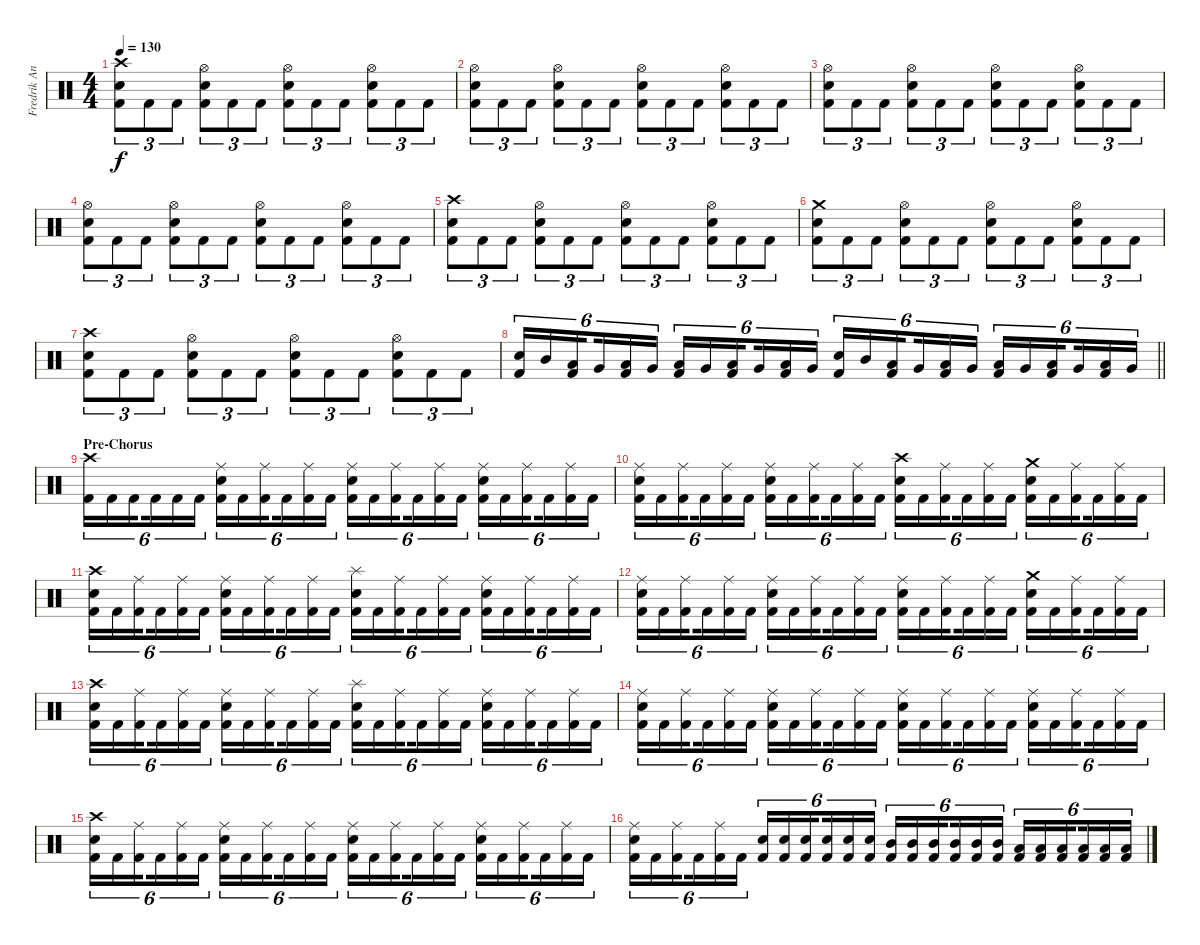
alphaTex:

\track ("Fredrik Andersson" "Fredrik An") {instrument percussion}
\staff {score}
\articulation defaults
\ts (4 4)
\tempo 130
\clef neutral
\ks c
("Crash high (hit)" "Electric Snare (hit)" "Kick (hit) 2").8{tu (3 2) dy f} "Kick (hit) 2".8{tu (3 2)} "Kick (hit) 2".8{tu (3 2)} ("Hi-Hat (open)" "Electric Snare (hit)" "Kick (hit) 2").8{tu (3 2)} "Kick (hit) 2".8{tu (3 2)} "Kick (hit) 2".8{tu (3 2)} ("Hi-Hat (open)" "Electric Snare (hit)" "Kick (hit) 2").8{tu (3 2)} "Kick (hit) 2".8{tu (3 2)} "Kick (hit) 2".8{tu (3 2)} ("Hi-Hat (open)" "Electric Snare (hit)" "Kick (hit) 2").8{tu (3 2)} "Kick (hit) 2".8{tu (3 2)} "Kick (hit) 2".8{tu (3 2)} |
("Hi-Hat (open)" "Electric Snare (hit)" "Kick (hit) 2").8{tu (3 2)} "Kick (hit) 2".8{tu (3 2)} "Kick (hit) 2".8{tu (3 2)} ("Hi-Hat (open)" "Electric Snare (hit)" "Kick (hit) 2").8{tu (3 2)} "Kick (hit) 2".8{tu (3 2)} "Kick (hit) 2".8{tu (3 2)} ("Hi-Hat (open)" "Electric Snare (hit)" "Kick (hit) 2").8{tu (3 2)} "Kick (hit) 2".8{tu (3 2)} "Kick (hit) 2".8{tu (3 2)} ("Hi-Hat (open)" "Electric Snare (hit)" "Kick (hit) 2").8{tu (3 2)} "Kick (hit) 2".8{tu (3 2)} "Kick (hit) 2".8{tu (3 2)} |
("Hi-Hat (open)" "Electric Snare (hit)" "Kick (hit) 2").8{tu (3 2)} "Kick (hit) 2".8{tu (3 2)} "Kick (hit) 2".8{tu (3 2)} ("Hi-Hat (open)" "Electric Snare (hit)" "Kick (hit) 2").8{tu (3 2)} "Kick (hit) 2".8{tu (3 2)} "Kick (hit) 2".8{tu (3 2)} ("Hi-Hat (open)" "Electric Snare (hit)" "Kick (hit) 2").8{tu (3 2)} "Kick (hit) 2".8{tu (3 2)} "Kick (hit) 2".8{tu (3 2)} ("Hi-Hat (open)" "Electric Snare (hit)" "Kick (hit) 2").8{tu (3 2)} "Kick (hit) 2".8{tu (3 2)} "Kick (hit) 2".8{tu (3 2)} |
("Hi-Hat (open)" "Electric Snare (hit)" "Kick (hit) 2").8{tu (3 2)} "Kick (hit) 2".8{tu (3 2)} "Kick (hit) 2".8{tu (3 2)} ("Hi-Hat (open)" "Electric Snare (hit)" "Kick (hit) 2").8{tu (3 2)} "Kick (hit) 2".8{tu (3 2)} "Kick (hit) 2".8{tu (3 2)} ("Hi-Hat (open)" "Electric Snare (hit)" "Kick (hit) 2").8{tu (3 2)} "Kick (hit) 2".8{tu (3 2)} "Kick (hit) 2".8{tu (3 2)} ("Hi-Hat (open)" "Electric Snare (hit)" "Kick (hit) 2").8{tu (3 2)} "Kick (hit) 2".8{tu (3 2)} "Kick (hit) 2".8{tu (3 2)} |
("Crash high (hit)" "Electric Snare (hit)" "Kick (hit) 2").8{tu (3 2)} "Kick (hit) 2".8{tu (3 2)} "Kick (hit) 2".8{tu (3 2)} ("Hi-Hat (open)" "Electric Snare (hit)" "Kick (hit) 2").8{tu (3 2)} "Kick (hit) 2".8{tu (3 2)} "Kick (hit) 2".8{tu (3 2)} ("Hi-Hat (open)" "Electric Snare (hit)" "Kick (hit) 2").8{tu (3 2)} "Kick (hit) 2".8{tu (3 2)} "Kick (hit) 2".8{tu (3 2)} ("Hi-Hat (open)" "Electric Snare (hit)" "Kick (hit) 2").8{tu (3 2)} "Kick (hit) 2".8{tu (3 2)} "Kick (hit) 2".8{tu (3 2)} |
("Crash medium (hit)" "Electric Snare (hit)" "Kick (hit) 2").8{tu (3 2)} "Kick (hit) 2".8{tu (3 2)} "Kick (hit) 2".8{tu (3 2)} ("Hi-Hat (open)" "Electric Snare (hit)" "Kick (hit) 2").8{tu (3 2)} "Kick (hit) 2".8{tu (3 2)} "Kick (hit) 2".8{tu (3 2)} ("Hi-Hat (open)" "Electric Snare (hit)" "Kick (hit) 2").8{tu (3 2)} "Kick (hit) 2".8{tu (3 2)} "Kick (hit) 2".8{tu (3 2)} ("Hi-Hat (open)" "Electric Snare (hit)" "Kick (hit) 2").8{tu (3 2)} "Kick (hit) 2".8{tu (3 2)} "Kick (hit) 2".8{tu (3 2)} |
("Crash high (hit)" "Electric Snare (hit)" "Kick (hit) 2").8{tu (3 2)} "Kick (hit) 2".8{tu (3 2)} "Kick (hit) 2".8{tu (3 2)} ("Hi-Hat (open)" "Electric Snare (hit)" "Kick (hit) 2").8{tu (3 2)} "Kick (hit) 2".8{tu (3 2)} "Kick (hit) 2".8{tu (3 2)} ("Hi-Hat (open)" "Electric Snare (hit)" "Kick (hit) 2").8{tu (3 2)} "Kick (hit) 2".8{tu (3 2)} "Kick (hit) 2".8{tu (3 2)} ("Hi-Hat (open)" "Electric Snare (hit)" "Kick (hit) 2").8{tu (3 2)} "Kick (hit) 2".8{tu (3 2)} "Kick (hit) 2".8{tu (3 2)} |
\barLineRight lightlight
("Electric Snare (hit)" "Kick (hit) 2").16{tu (6 4)} "Mid Tom (hit)".16{tu (6 4)} ("Low Tom (hit)" "Kick (hit) 2").16{tu (6 4) beam splitsecondary} "Very Low Tom (hit)".16{tu (6 4)} ("Low Floor Tom (hit)" "Kick (hit) 2").16{tu (6 4)} "Very Low Tom (hit)".16{tu (6 4)} ("Low Tom (hit)" "Kick (hit) 2").16{tu (6 4)} "Very Low Tom (hit)".16{tu (6 4)} ("Low Tom (hit)" "Kick (hit) 2").16{tu (6 4) beam splitsecondary} "Very Low Tom (hit)".16{tu (6 4)} ("Low Floor Tom (hit)" "Kick (hit) 2").16{tu (6 4)} "Very Low Tom (hit)".16{tu (6 4)} ("Electric Snare (hit)" "Kick (hit) 2").16{tu (6 4)} "Mid Tom (hit)".16{tu (6 4)} ("Low Tom (hit)" "Kick (hit) 2").16{tu (6 4) beam splitsecondary} "Very Low Tom (hit)".16{tu (6 4)} ("Low Floor Tom (hit)" "Kick (hit) 2").16{tu (6 4)} "Very Low Tom (hit)".16{tu (6 4)} ("Low Tom (hit)" "Kick (hit) 2").16{tu (6 4)} "Very Low Tom (hit)".16{tu (6 4)} ("Low Tom (hit)" "Kick (hit) 2").16{tu (6 4) beam splitsecondary} "Very Low Tom (hit)".16{tu (6 4)} ("Low Floor Tom (hit)" "Kick (hit) 2").16{tu (6 4)} "Very Low Tom (hit)".16{tu (6 4)} |
\section ("" "Pre-Chorus")
("Crash high (hit)" "Kick (hit) 2").16{tu (6 4)} "Kick (hit) 2".16{tu (6 4)} "Kick (hit) 2".16{tu (6 4) beam splitsecondary} "Kick (hit) 2".16{tu (6 4)} "Kick (hit) 2".16{tu (6 4)} "Kick (hit) 2".16{tu (6 4)} ("Ride (middle)" "Electric Snare (hit)" "Kick (hit) 2").16{tu (6 4)} "Kick (hit) 2".16{tu (6 4)} ("Ride (middle)" "Kick (hit) 2").16{tu (6 4) beam splitsecondary} "Kick (hit) 2".16{tu (6 4)} ("Ride (middle)" "Kick (hit) 2").16{tu (6 4)} "Kick (hit) 2".16{tu (6 4)} ("Ride (middle)" "Electric Snare (hit)" "Kick (hit) 2").16{tu (6 4)} "Kick (hit) 2".16{tu (6 4)} ("Ride (middle)" "Kick (hit) 2").16{tu (6 4) beam splitsecondary} "Kick (hit) 2".16{tu (6 4)} ("Ride (middle)" "Kick (hit) 2").16{tu (6 4)} "Kick (hit) 2".16{tu (6 4)} ("Ride (middle)" "Electric Snare (hit)" "Kick (hit) 2").16{tu (6 4)} "Kick (hit) 2".16{tu (6 4)} ("Ride (middle)" "Kick (hit) 2").16{tu (6 4) beam splitsecondary} "Kick (hit) 2".16{tu (6 4)} ("Ride (middle)" "Kick (hit) 2").16{tu (6 4)} "Kick (hit) 2".16{tu (6 4)} |
("Ride (middle)" "Electric Snare (hit)" "Kick (hit) 2").16{tu (6 4)} "Kick (hit) 2".16{tu (6 4)} ("Ride (middle)" "Kick (hit) 2").16{tu (6 4) beam splitsecondary} "Kick (hit) 2".16{tu (6 4)} ("Ride (middle)" "Kick (hit) 2").16{tu (6 4)} "Kick (hit) 2".16{tu (6 4)} ("Ride (middle)" "Electric Snare (hit)" "Kick (hit) 2").16{tu (6 4)} "Kick (hit) 2".16{tu (6 4)} ("Ride (middle)" "Kick (hit) 2").16{tu (6 4) beam splitsecondary} "Kick (hit) 2".16{tu (6 4)} ("Ride (middle)" "Kick (hit) 2").16{tu (6 4)} "Kick (hit) 2".16{tu (6 4)} ("Crash high (hit)" "Electric Snare (hit)" "Kick (hit) 2").16{tu (6 4)} "Kick (hit) 2".16{tu (6 4)} ("Ride (middle)" "Kick (hit) 2").16{tu (6 4) beam splitsecondary} "Kick (hit) 2".16{tu (6 4)} ("Ride (middle)" "Kick (hit) 2").16{tu (6 4)} "Kick (hit) 2".16{tu (6 4)} ("Crash medium (hit)" "Electric Snare (hit)" "Kick (hit) 2").16{tu (6 4)} "Kick (hit) 2".16{tu (6 4)} ("Ride (middle)" "Kick (hit) 2").16{tu (6 4) beam splitsecondary} "Kick (hit) 2".16{tu (6 4)} ("Ride (middle)" "Kick (hit) 2").16{tu (6 4)} "Kick (hit) 2".16{tu (6 4)} |
("Crash high (hit)" "Electric Snare (hit)" "Kick (hit) 2").16{tu (6 4)} "Kick (hit) 2".16{tu (6 4)} ("Ride (middle)" "Kick (hit) 2").16{tu (6 4) beam splitsecondary} "Kick (hit) 2".16{tu (6 4)} ("Ride (middle)" "Kick (hit) 2").16{tu (6 4)} "Kick (hit) 2".16{tu (6 4)} ("Ride (middle)" "Electric Snare (hit)" "Kick (hit) 2").16{tu (6 4)} "Kick (hit) 2".16{tu (6 4)} ("Ride (middle)" "Kick (hit) 2").16{tu (6 4) beam splitsecondary} "Kick (hit) 2".16{tu (6 4)} ("Ride (middle)" "Kick (hit) 2").16{tu (6 4)} "Kick (hit) 2".16{tu (6 4)} ("Splash (hit)" "Electric Snare (hit)" "Kick (hit) 2").16{tu (6 4)} "Kick (hit) 2".16{tu (6 4)} ("Ride (middle)" "Kick (hit) 2").16{tu (6 4) beam splitsecondary} "Kick (hit) 2".16{tu (6 4)} ("Ride (middle)" "Kick (hit) 2").16{tu (6 4)} "Kick (hit) 2".16{tu (6 4)} ("Ride (middle)" "Electric Snare (hit)" "Kick (hit) 2").16{tu (6 4)} "Kick (hit) 2".16{tu (6 4)} ("Ride (middle)" "Kick (hit) 2").16{tu (6 4) beam splitsecondary} "Kick (hit) 2".16{tu (6 4)} ("Ride (middle)" "Kick (hit) 2").16{tu (6 4)} "Kick (hit) 2".16{tu (6 4)} |
("Ride (middle)" "Electric Snare (hit)" "Kick (hit) 2").16{tu (6 4)} "Kick (hit) 2".16{tu (6 4)} ("Ride (middle)" "Kick (hit) 2").16{tu (6 4) beam splitsecondary} "Kick (hit) 2".16{tu (6 4)} ("Ride (middle)" "Kick (hit) 2").16{tu (6 4)} "Kick (hit) 2".16{tu (6 4)} ("Ride (middle)" "Electric Snare (hit)" "Kick (hit) 2").16{tu (6 4)} "Kick (hit) 2".16{tu (6 4)} ("Ride (middle)" "Kick (hit) 2").16{tu (6 4) beam splitsecondary} "Kick (hit) 2".16{tu (6 4)} ("Ride (middle)" "Kick (hit) 2").16{tu (6 4)} "Kick (hit) 2".16{tu (6 4)} ("Ride (middle)" "Electric Snare (hit)" "Kick (hit) 2").16{tu (6 4)} "Kick (hit) 2".16{tu (6 4)} ("Ride (middle)" "Kick (hit) 2").16{tu (6 4) beam splitsecondary} "Kick (hit) 2".16{tu (6 4)} ("Ride (middle)" "Kick (hit) 2").16{tu (6 4)} "Kick (hit) 2".16{tu (6 4)} ("Crash medium (hit)" "Electric Snare (hit)" "Kick (hit) 2").16{tu (6 4)} "Kick (hit) 2".16{tu (6 4)} ("Ride (middle)" "Kick (hit) 2").16{tu (6 4) beam splitsecondary} "Kick (hit) 2".16{tu (6 4)} ("Ride (middle)" "Kick (hit) 2").16{tu (6 4)} "Kick (hit) 2".16{tu (6 4)} |
("Crash high (hit)" "Electric Snare (hit)" "Kick (hit) 2").16{tu (6 4)} "Kick (hit) 2".16{tu (6 4)} ("Ride (middle)" "Kick (hit) 2").16{tu (6 4) beam splitsecondary} "Kick (hit) 2".16{tu (6 4)} ("Ride (middle)" "Kick (hit) 2").16{tu (6 4)} "Kick (hit) 2".16{tu (6 4)} ("Ride (middle)" "Electric Snare (hit)" "Kick (hit) 2").16{tu (6 4)} "Kick (hit) 2".16{tu (6 4)} ("Ride (middle)" "Kick (hit) 2").16{tu (6 4) beam splitsecondary} "Kick (hit) 2".16{tu (6 4)} ("Ride (middle)" "Kick (hit) 2").16{tu (6 4)} "Kick (hit) 2".16{tu (6 4)} ("Splash (hit)" "Electric Snare (hit)" "Kick (hit) 2").16{tu (6 4)} "Kick (hit) 2".16{tu (6 4)} ("Ride (middle)" "Kick (hit) 2").16{tu (6 4) beam splitsecondary} "Kick (hit) 2".16{tu (6 4)} ("Ride (middle)" "Kick (hit) 2").16{tu (6 4)} "Kick (hit) 2".16{tu (6 4)} ("Ride (middle)" "Electric Snare (hit)" "Kick (hit) 2").16{tu (6 4)} "Kick (hit) 2".16{tu (6 4)} ("Ride (middle)" "Kick (hit) 2").16{tu (6 4) beam splitsecondary} "Kick (hit) 2".16{tu (6 4)} ("Ride (middle)" "Kick (hit) 2").16{tu (6 4)} "Kick (hit) 2".16{tu (6 4)} |
("Ride (middle)" "Electric Snare (hit)" "Kick (hit) 2").16{tu (6 4)} "Kick (hit) 2".16{tu (6 4)} ("Ride (middle)" "Kick (hit) 2").16{tu (6 4) beam splitsecondary} "Kick (hit) 2".16{tu (6 4)} ("Ride (middle)" "Kick (hit) 2").16{tu (6 4)} "Kick (hit) 2".16{tu (6 4)} ("Ride (middle)" "Electric Snare (hit)" "Kick (hit) 2").16{tu (6 4)} "Kick (hit) 2".16{tu (6 4)} ("Ride (middle)" "Kick (hit) 2").16{tu (6 4) beam splitsecondary} "Kick (hit) 2".16{tu (6 4)} ("Ride (middle)" "Kick (hit) 2").16{tu (6 4)} "Kick (hit) 2".16{tu (6 4)} ("Ride (middle)" "Electric Snare (hit)" "Kick (hit) 2").16{tu (6 4)} "Kick (hit) 2".16{tu (6 4)} ("Ride (middle)" "Kick (hit) 2").16{tu (6 4) beam splitsecondary} "Kick (hit) 2".16{tu (6 4)} ("Ride (middle)" "Kick (hit) 2").16{tu (6 4)} "Kick (hit) 2".16{tu (6 4)} ("Ride (middle)" "Electric Snare (hit)" "Kick (hit) 2").16{tu (6 4)} "Kick (hit) 2".16{tu (6 4)} ("Ride (middle)" "Kick (hit) 2").16{tu (6 4) beam splitsecondary} "Kick (hit) 2".16{tu (6 4)} ("Ride (middle)" "Kick (hit) 2").16{tu (6 4)} "Kick (hit) 2".16{tu (6 4)} |
("Crash high (hit)" "Electric Snare (hit)" "Kick (hit) 2").16{tu (6 4)} "Kick (hit) 2".16{tu (6 4)} ("Ride (middle)" "Kick (hit) 2").16{tu (6 4) beam splitsecondary} "Kick (hit) 2".16{tu (6 4)} ("Ride (middle)" "Kick (hit) 2").16{tu (6 4)} "Kick (hit) 2".16{tu (6 4)} ("Ride (middle)" "Electric Snare (hit)" "Kick (hit) 2").16{tu (6 4)} "Kick (hit) 2".16{tu (6 4)} ("Ride (middle)" "Kick (hit) 2").16{tu (6 4) beam splitsecondary} "Kick (hit) 2".16{tu (6 4)} ("Ride (middle)" "Kick (hit) 2").16{tu (6 4)} "Kick (hit) 2".16{tu (6 4)} ("Ride (middle)" "Electric Snare (hit)" "Kick (hit) 2").16{tu (6 4)} "Kick (hit) 2".16{tu (6 4)} ("Ride (middle)" "Kick (hit) 2").16{tu (6 4) beam splitsecondary} "Kick (hit) 2".16{tu (6 4)} ("Ride (middle)" "Kick (hit) 2").16{tu (6 4)} "Kick (hit) 2".16{tu (6 4)} ("Ride (middle)" "Electric Snare (hit)" "Kick (hit) 2").16{tu (6 4)} "Kick (hit) 2".16{tu (6 4)} ("Ride (middle)" "Kick (hit) 2").16{tu (6 4) beam splitsecondary} "Kick (hit) 2".16{tu (6 4)} ("Ride (middle)" "Kick (hit) 2").16{tu (6 4)} "Kick (hit) 2".16{tu (6 4)} |
("Ride (middle)" "Electric Snare (hit)" "Kick (hit) 2").16{tu (6 4)} "Kick (hit) 2".16{tu (6 4)} ("Ride (middle)" "Kick (hit) 2").16{tu (6 4) beam splitsecondary} "Kick (hit) 2".16{tu (6 4)} ("Ride (middle)" "Kick (hit) 2").16{tu (6 4)} "Kick (hit) 2".16{tu (6 4)} ("Electric Snare (hit)" "Kick (hit) 2").16{tu (6 4)} ("Electric Snare (hit)" "Kick (hit) 2").16{tu (6 4)} ("Electric Snare (hit)" "Kick (hit) 2").16{tu (6 4) beam splitsecondary} ("Electric Snare (hit)" "Kick (hit) 2").16{tu (6 4)} ("Electric Snare (hit)" "Kick (hit) 2").16{tu (6 4)} ("Electric Snare (hit)" "Kick (hit) 2").16{tu (6 4)} ("Mid Tom (hit)" "Kick (hit) 2").16{tu (6 4)} ("Mid Tom (hit)" "Kick (hit) 2").16{tu (6 4)} ("Mid Tom (hit)" "Kick (hit) 2").16{tu (6 4) beam splitsecondary} ("Mid Tom (hit)" "Kick (hit) 2").16{tu (6 4)} ("Mid Tom (hit)" "Kick (hit) 2").16{tu (6 4)} ("Mid Tom (hit)" "Kick (hit) 2").16{tu (6 4)} ("Low Tom (hit)" "Kick (hit) 2").16{tu (6 4)} ("Low Tom (hit)" "Kick (hit) 2").16{tu (6 4)} ("Low Tom (hit)" "Kick (hit) 2").16{tu (6 4) beam splitsecondary} ("Low Tom (hit)" "Kick (hit) 2").16{tu (6 4)} ("Low Tom (hit)" "Kick (hit) 2").16{tu (6 4)} ("Low Tom (hit)" "Kick (hit) 2").16{tu (6 4)}
